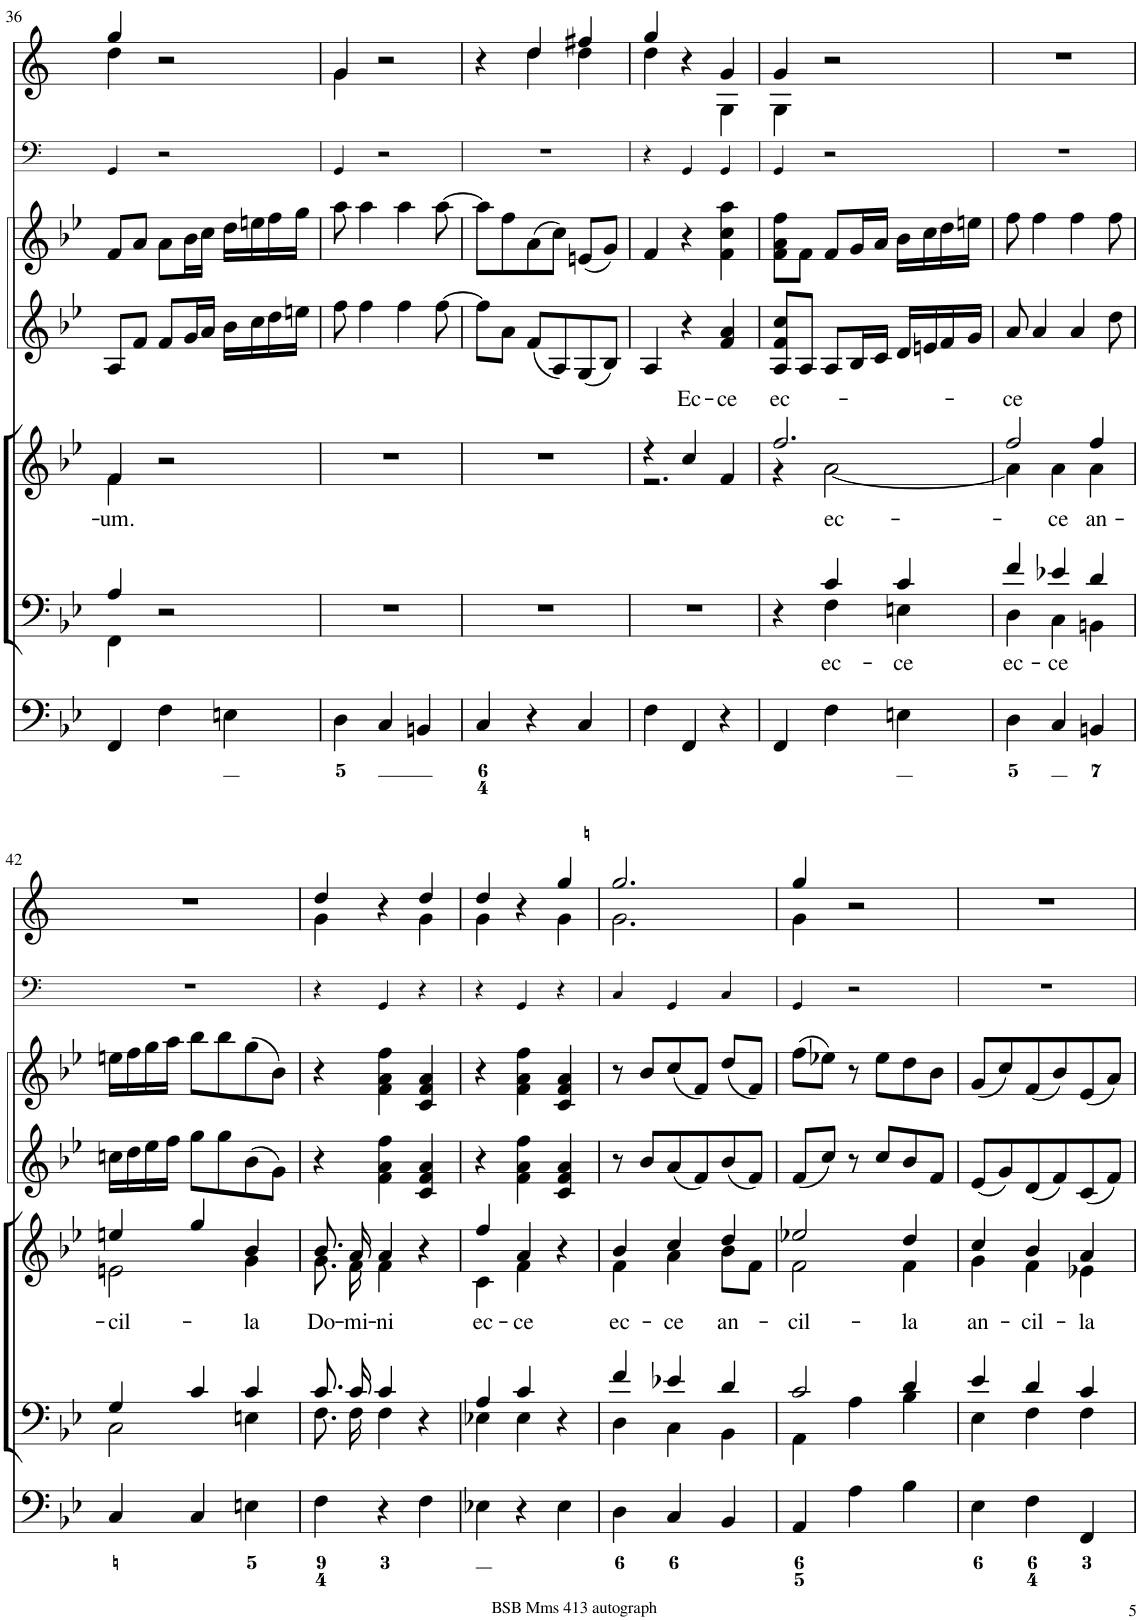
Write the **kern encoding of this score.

**kern	**kern	**text	**kern	**text	**kern	**kern	**kern	**kern
*part7	*part6	*part6	*part5	*part5	*part4	*part3	*part2	*part1
*staff7	*staff6	*staff6	*staff5	*staff5	*staff4	*staff3	*staff2	*staff1
*I"Organ	*I"Voice	*	*I"Voice	*	*I"Violin	*I"Violini	*I"Timpani in B[b]	*I"Clarini in B[b]
*	*	*	*	*	*I'Vln	*I'Vln	*I'Timp	*
!!LO:PB:g=z
*clefF4	*clefF4	*	*clefG2	*	*clefG2	*clefG2	*clefF4	*clefG2
*	*	*	*	*	*	*	*Trd1c2	*Trd1c2
*k[b-e-]	*k[b-e-]	*	*k[b-e-]	*	*k[b-e-]	*k[b-e-]	*k[]	*k[]
*M3/4	*M3/4	*	*M3/4	*	*M3/4	*M3/4	*M3/4	*M3/4
=36	=36	=36	=36	=36	=36	=36	=36	=36
*	*^	*	*	*	*	*	*	*
!	!	!	!	!	!LO:LY:b	!	!	!	!
*	*	*	*	*^	*	*	*	*	*^
4FF/	4A/	4FF\	.	4f/	4f\	-um.	8A/L	8f/L	4GG/	4gg/	4dd\
.	.	.	.	.	.	.	8f/J	8a/J	.	.	.
4F\	2r	2ryy	.	2r	2ryy	.	8f/L	8a\L	2r	2r	2ryy
.	.	.	.	.	.	.	16g/L	16b-\L	.	.	.
.	.	.	.	.	.	.	16a/JJ	16cc\JJ	.	.	.
4En\	.	.	.	.	.	.	16b-\LL	16dd\LL	.	.	.
.	.	.	.	.	.	.	16cc\	16een\	.	.	.
.	.	.	.	.	.	.	16dd\	16ff\	.	.	.
.	.	.	.	.	.	.	16een\JJ	16gg\JJ	.	.	.
*	*v	*v	*	*	*	*	*	*	*	*	*
*	*	*	*v	*v	*	*	*	*	*	*
=37	=37	=37	=37	=37	=37	=37	=37	=37	=37
4D\	2.r	.	2.r	.	8ff\	8aa\	4GG/	4g/	4g\
.	.	.	.	.	4ff\	4aa\	.	.	.
4C/	.	.	.	.	.	.	2r	2r	2ryy
.	.	.	.	.	4ff\	4aa\	.	.	.
4BBn/	.	.	.	.	.	.	.	.	.
.	.	.	.	.	[8ff\	[8aa\	.	.	.
=38	=38	=38	=38	=38	=38	=38	=38	=38	=38
4C/	2.r	.	2.r	.	8ff\L]	8aa\L]	2.r	4r	4ryy
.	.	.	.	.	8a\J	8ff\	.	.	.
4r	.	.	.	.	(8f/L	(8a\	.	4dd/	4dd\
.	.	.	.	.	8A/)	8cc\J)	.	.	.
4C/	.	.	.	.	(8G/	(8en/L	.	4ff#X/	4dd\
.	.	.	.	.	8B-/J)	8g/J)	.	.	.
=39	=39	=39	=39	=39	=39	=39	=39	=39	=39
*	*	*	*^	*	*	*	*	*	*
4F\	2.r	.	4r	2.r	.	4A/	4f/	4r	4gg/	4dd\
!	!	!	!	!	!LO:LY:a	!	!	!	!	!
4FF/	.	.	4cc/	.	Ec-	4r	4r	4GG/	4r	4ryy
!	!	!	!	!	!LO:LY:a	!	!	!	!	!
4r	.	.	4f/	.	-ce	4f/ 4a/	4f\ 4cc\ 4aa\	4GG/	4g/	4G\
=40	=40	=40	=40	=40	=40	=40	=40	=40	=40	=40
*	*^	*	*	*	*	*	*	*	*	*
!	!	!	!	!	!	!LO:LY:a	!	!	!	!	!
4FF/	4r	4ryy	.	2.ff/	4r	ec-	8A/ 8f/ 8cc/L	8f\ 8a\ 8ff\L	4GG/	4g/	4G\
.	.	.	.	.	.	.	8A/J	8f\J	.	.	.
!	!	!	!LO:LY:b	!	!	!LO:LY:b	!	!	!	!	!
4F\	4c/	4F\	ec-	.	[2a\	ec-	8A/L	8f/L	2r	2r	2ryy
.	.	.	.	.	.	.	16B-/L	16g/L	.	.	.
.	.	.	.	.	.	.	16c/JJ	16a/JJ	.	.	.
!	!	!	!LO:LY:b	!	!	!	!	!	!	!	!
4En\	4c/	4En\	-ce	.	.	.	16d/LL	16b-\LL	.	.	.
.	.	.	.	.	.	.	16en/	16cc\	.	.	.
.	.	.	.	.	.	.	16f/	16dd\	.	.	.
.	.	.	.	.	.	.	16g/JJ	16een\JJ	.	.	.
*	*	*	*	*	*	*	*	*	*	*v	*v
=41	=41	=41	=41	=41	=41	=41	=41	=41	=41	=41
!	!	!	!LO:LY:b	!	!	!LO:LY:a	!	!	!	!
4D\	4f/	4D\	ec-	2ff/	4a\]	-ce	8a/	8ff\	2.r	2.r
.	.	.	.	.	.	.	4a/	4ff\	.	.
!	!	!	!LO:LY:b	!	!	!LO:LY:b	!	!	!	!
4C/	4e-X/	4C\	-ce	.	4a\	-ce	.	.	.	.
.	.	.	.	.	.	.	4a/	4ff\	.	.
!	!	!	!	!	!	!LO:LY:b	!	!	!	!
4BBn/	4d/	4BBn\	.	4ff/	4a\	an-	.	.	.	.
.	.	.	.	.	.	.	8dd\	8ff\	.	.
!!LO:LB:g=z
=42	=42	=42	=42	=42	=42	=42	=42	=42	=42	=42
!	!	!	!	!	!	!LO:LY:b	!	!	!	!
4C/	4G/	2C\	.	4een/	2en\	-cil-	16ccn\LL	16een\LL	2.r	2.r
.	.	.	.	.	.	.	16dd\	16ff\	.	.
.	.	.	.	.	.	.	16ee-\	16gg\	.	.
.	.	.	.	.	.	.	16ff\JJ	16aa\JJ	.	.
4C/	4c/	.	.	4gg/	.	.	8gg\L	8bb-\L	.	.
.	.	.	.	.	.	.	8gg\	8bb-\	.	.
!	!	!	!	!	!	!LO:LY:b	!	!	!	!
4En\	4c/	4En\	.	4b-/	4g\	-la	(8b-\	(8gg\	.	.
.	.	.	.	.	.	.	8g\J)	8b-\J)	.	.
=43	=43	=43	=43	=43	=43	=43	=43	=43	=43	=43
!	!	!	!	!	!	!LO:LY:b	!	!	!	!
*	*	*	*	*	*	*	*	*	*	*^
4F\	8.c/L	8.F\L	.	8.b-/	8.g\	Do-	4r	4r	4r	4dd/	4g\
!	!	!	!	!	!	!LO:LY:b	!	!	!	!	!
.	16c/Jk	16F\Jk	.	16a/	16f\	-mi-	.	.	.	.	.
!	!	!	!	!	!	!LO:LY:b	!	!	!	!	!
4r	4c/	4F\	.	4a/	4f\	-ni	4f\ 4a\ 4ff\	4f\ 4a\ 4ff\	4GG/	4r	4ryy
4F\	4r	4ryy	.	4r	4ryy	.	4c/ 4f/ 4a/	4c/ 4f/ 4a/	4r	4dd/	4g\
=44	=44	=44	=44	=44	=44	=44	=44	=44	=44	=44	=44
!	!	!	!	!	!	!LO:LY:b	!	!	!	!	!
4E-X\	4A/	4E-X\	.	4ff/	4c\	ec-	4r	4r	4r	4dd/	4g\
!	!	!	!	!	!	!LO:LY:b	!	!	!	!	!
4r	4c/	4E-\	.	4a/	4f\	-ce	4f\ 4a\ 4ff\	4f\ 4a\ 4ff\	4GG/	4r	4ryy
4E-\	4r	4ryy	.	4r	4ryy	.	4c/ 4f/ 4a/	4c/ 4f/ 4a/	4r	4gg/	4g\
=45	=45	=45	=45	=45	=45	=45	=45	=45	=45	=45	=45
!	!	!	!	!	!	!LO:LY:b	!	!	!	!	!
4D\	4f/	4D\	.	4b-/	4f\	ec-	8r	8r	4C/	2.gg/	2.g\
.	.	.	.	.	.	.	8b-/L	8b-/L	.	.	.
!	!	!	!	!	!	!LO:LY:b	!	!	!	!	!
4C/	4e-X/	4C\	.	4cc/	4a\	-ce	(8a/	(8cc/	4GG/	.	.
.	.	.	.	.	.	.	8f/)	8f/J)	.	.	.
!	!	!	!	!	!	!LO:LY:b	!	!	!	!	!
4BB-/	4d/	4BB-\	.	4dd/	8b-\L	an-	(8b-/	(8dd/L	4C/	.	.
.	.	.	.	.	8f\J	.	8f/J)	8f/J)	.	.	.
=46	=46	=46	=46	=46	=46	=46	=46	=46	=46	=46	=46
!	!	!	!	!	!	!LO:LY:b	!	!	!	!	!
4AA/	2c/	4AA\	.	2ee-X/	2f\	-cil-	(8f/L	(8ff\L	4GG/	4gg/	4g\
.	.	.	.	.	.	.	8cc/J)	8ee-X\J)	.	.	.
4A\	.	4A\	.	.	.	.	8r	8r	2r	2r	2ryy
.	.	.	.	.	.	.	8cc/L	8ee-\L	.	.	.
!	!	!	!	!	!	!LO:LY:b	!	!	!	!	!
4B-\	4d/	4B-\	.	4dd/	4f\	-la	8b-/	8dd\	.	.	.
.	.	.	.	.	.	.	8f/J	8b-\J	.	.	.
*	*	*	*	*	*	*	*	*	*	*v	*v
=47	=47	=47	=47	=47	=47	=47	=47	=47	=47	=47
!	!	!	!	!	!	!LO:LY:b	!	!	!	!
4E-\	4e-/	4E-\	.	4cc/	4g\	an-	(8e-/L	(8g/L	2.r	2.r
.	.	.	.	.	.	.	8g/)	8cc/)	.	.
!	!	!	!	!	!	!LO:LY:b	!	!	!	!
4F\	4d/	4F\	.	4b-/	4f\	-cil-	(8d/	(8f/	.	.
.	.	.	.	.	.	.	8f/)	8b-/)	.	.
!	!	!	!	!	!	!LO:LY:b	!	!	!	!
4FF/	4c/	4F\	.	4a/	4e-X\	-la	(8c/	(8e-/	.	.
.	.	.	.	.	.	.	8f/J)	8a/J)	.	.
*	*v	*v	*	*	*	*	*	*	*	*
*	*	*	*v	*v	*	*	*	*	*
=	=	=	=	=	=	=	=	=
*-	*-	*-	*-	*-	*-	*-	*-	*-
